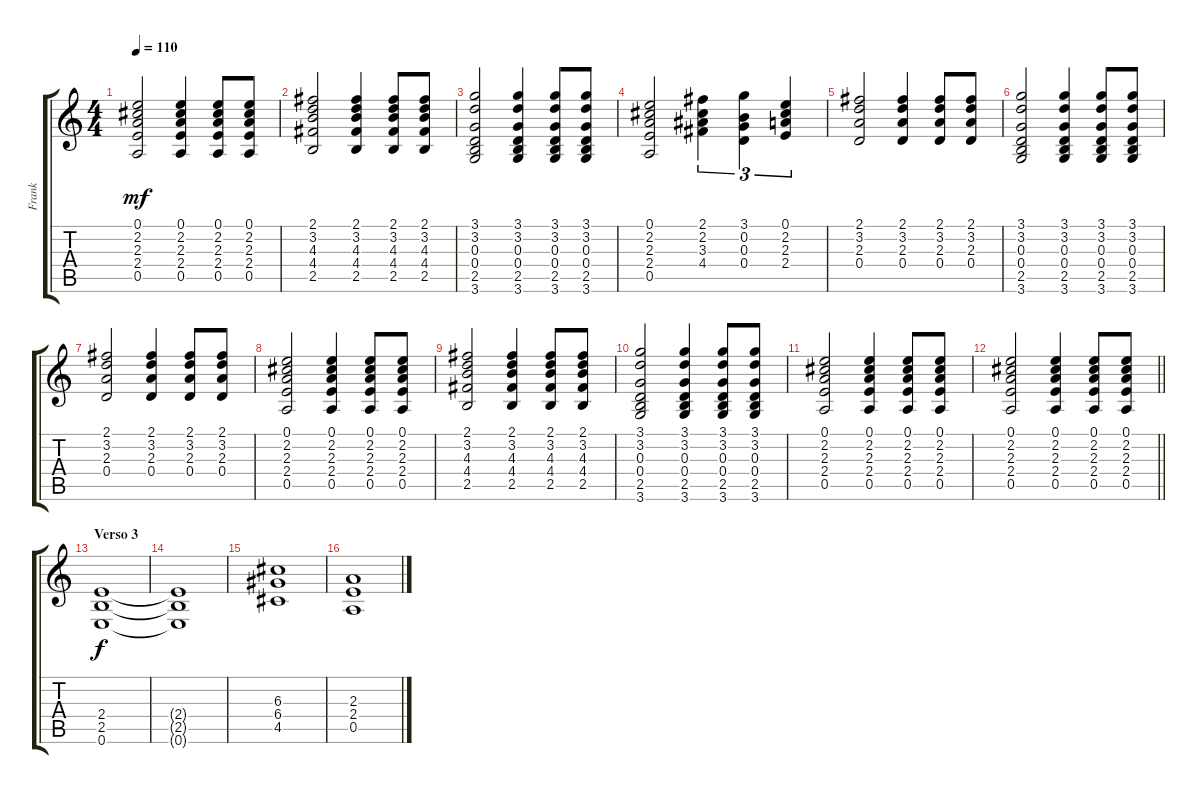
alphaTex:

\track ("Frank" "Frank") {instrument acousticguitarsteel}
\staff {score tabs}
\tuning (E4 B3 G3 D3 A2 E2) {hide}
\ts (4 4)
\tempo 110
\clef g2
\ks c
(0.1 2.2 2.3 2.4 0.5).2{dy mf} (0.1 2.2 2.3 2.4 0.5).4 (0.1 2.2 2.3 2.4 0.5).8 (0.1 2.2 2.3 2.4 0.5).8 |
(2.1 3.2 4.3 4.4 2.5).2 (2.1 3.2 4.3 4.4 2.5).4 (2.1 3.2 4.3 4.4 2.5).8 (2.1 3.2 4.3 4.4 2.5).8 |
(3.1 3.2 0.3 0.4 2.5 3.6).2 (3.1 3.2 0.3 0.4 2.5 3.6).4 (3.1 3.2 0.3 0.4 2.5 3.6).8 (3.1 3.2 0.3 0.4 2.5 3.6).8 |
(0.1 2.2 2.3 2.4 0.5).2 (2.1 2.2 3.3 4.4).4{tu (3 2)} (3.1 0.2 0.3 0.4).4{tu (3 2)} (0.1 2.2 2.3 2.4).4{tu (3 2)} |
(2.1 3.2 2.3 0.4).2 (2.1 3.2 2.3 0.4).4 (2.1 3.2 2.3 0.4).8 (2.1 3.2 2.3 0.4).8 |
(3.1 3.2 0.3 0.4 2.5 3.6).2 (3.1 3.2 0.3 0.4 2.5 3.6).4 (3.1 3.2 0.3 0.4 2.5 3.6).8 (3.1 3.2 0.3 0.4 2.5 3.6).8 |
(2.1 3.2 2.3 0.4).2 (2.1 3.2 2.3 0.4).4 (2.1 3.2 2.3 0.4).8 (2.1 3.2 2.3 0.4).8 |
(0.1 2.2 2.3 2.4 0.5).2 (0.1 2.2 2.3 2.4 0.5).4 (0.1 2.2 2.3 2.4 0.5).8 (0.1 2.2 2.3 2.4 0.5).8 |
(2.1 3.2 4.3 4.4 2.5).2 (2.1 3.2 4.3 4.4 2.5).4 (2.1 3.2 4.3 4.4 2.5).8 (2.1 3.2 4.3 4.4 2.5).8 |
(3.1 3.2 0.3 0.4 2.5 3.6).2 (3.1 3.2 0.3 0.4 2.5 3.6).4 (3.1 3.2 0.3 0.4 2.5 3.6).8 (3.1 3.2 0.3 0.4 2.5 3.6).8 |
(0.1 2.2 2.3 2.4 0.5).2 (0.1 2.2 2.3 2.4 0.5).4 (0.1 2.2 2.3 2.4 0.5).8 (0.1 2.2 2.3 2.4 0.5).8 |
\barLineRight lightlight
(0.1 2.2 2.3 2.4 0.5).2 (0.1 2.2 2.3 2.4 0.5).4 (0.1 2.2 2.3 2.4 0.5).8 (0.1 2.2 2.3 2.4 0.5).8 |
\section ("" "Verso 3")
(2.4 2.5 0.6).1{dy f instrument overdrivenguitar} |
(2.4{t} 2.5{t} 0.6{t}).1 |
(6.3 6.4 4.5).1 |
(2.3 2.4 0.5).1
